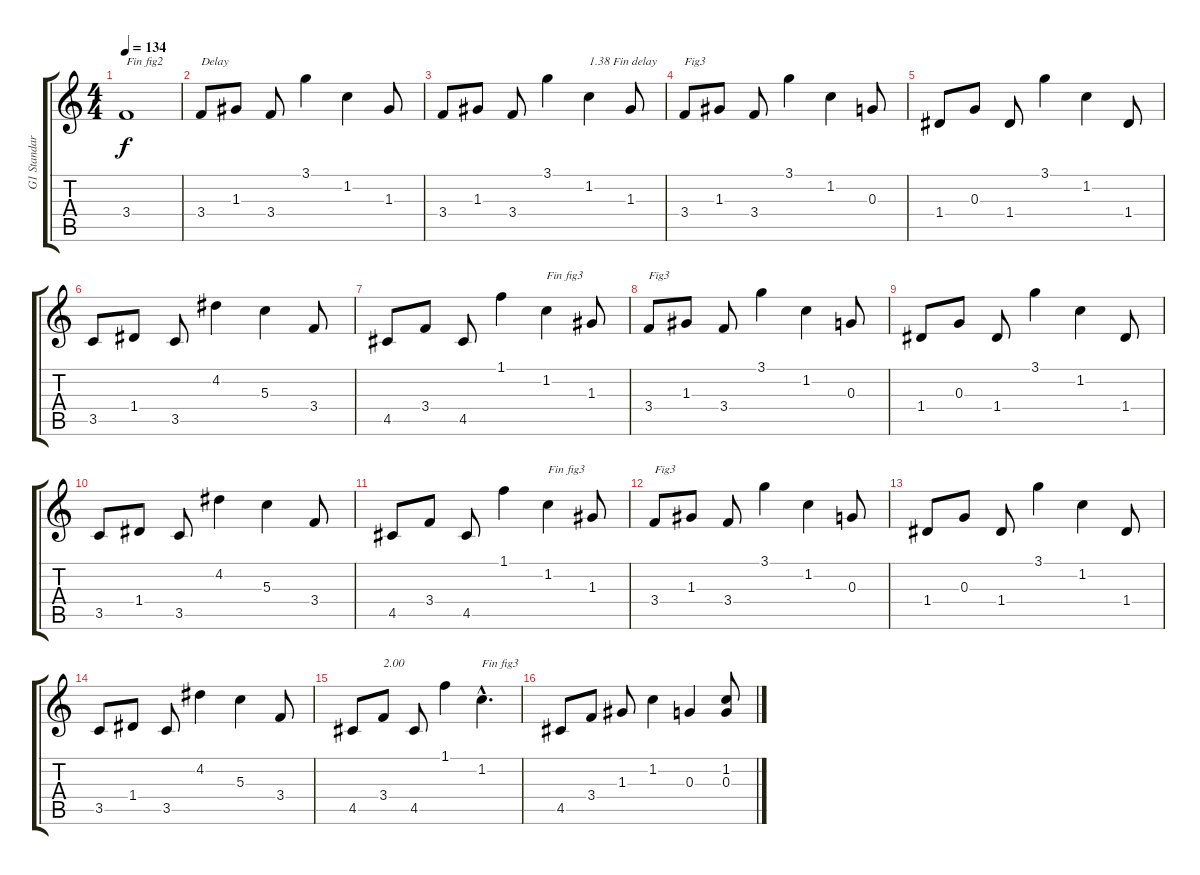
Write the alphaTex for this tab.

\track ("G1 Standard Tuning" "G1 Standar") {instrument distortionguitar}
\staff {score tabs}
\tuning (E4 B3 G3 D3 A2 E2) {hide}
\ts (4 4)
\tempo 134
\clef g2
\ks c
3.4{t}.1{txt "Fin fig2" dy f} |
3.4.8{txt "Delay"} 1.3.8 3.4.8 3.1.4 1.2.4 1.3.8 |
3.4.8 1.3.8 3.4.8 3.1.4 1.2.4{txt "1.38 Fin delay"} 1.3.8 |
3.4.8{txt "Fig3"} 1.3.8 3.4.8 3.1.4 1.2.4 0.3.8 |
1.4.8 0.3.8 1.4.8 3.1.4 1.2.4 1.4.8 |
3.5.8 1.4.8 3.5.8 4.2.4 5.3.4 3.4.8 |
4.5.8 3.4.8 4.5.8 1.1.4 1.2.4{txt "Fin fig3"} 1.3.8 |
3.4.8{txt "Fig3"} 1.3.8 3.4.8 3.1.4 1.2.4 0.3.8 |
1.4.8 0.3.8 1.4.8 3.1.4 1.2.4 1.4.8 |
3.5.8 1.4.8 3.5.8 4.2.4 5.3.4 3.4.8 |
4.5.8 3.4.8 4.5.8 1.1.4 1.2.4{txt "Fin fig3"} 1.3.8 |
3.4.8{txt "Fig3"} 1.3.8 3.4.8 3.1.4 1.2.4 0.3.8 |
1.4.8 0.3.8 1.4.8 3.1.4 1.2.4 1.4.8 |
3.5.8 1.4.8 3.5.8 4.2.4 5.3.4 3.4.8 |
4.5.8 3.4.8{txt "2.00"} 4.5.8 1.1.4 1.2{hac}.4{d txt "Fin fig3"} |
4.5.8 3.4.8 1.3.8 1.2.4 0.3.4 (1.2 0.3).8
